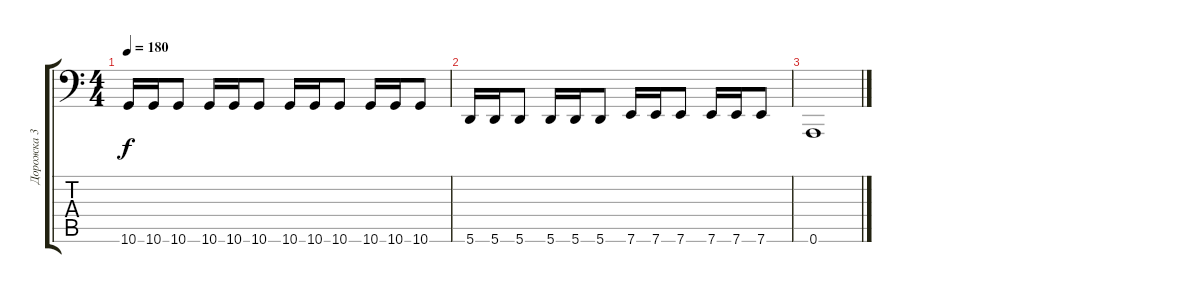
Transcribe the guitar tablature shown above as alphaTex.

\track ("Дорожка 3" "Дорожка 3") {instrument electricbasspick}
\staff {score tabs}
\tuning (B2 Gb2 D2 A1 E1 A0) {hide}
\ts (4 4)
\tempo 180
\clef f4
\ks c
10.6.16{dy f} 10.6.16 10.6.8 10.6.16 10.6.16 10.6.8 10.6.16 10.6.16 10.6.8 10.6.16 10.6.16 10.6.8 |
5.6.16 5.6.16 5.6.8 5.6.16 5.6.16 5.6.8 7.6.16 7.6.16 7.6.8 7.6.16 7.6.16 7.6.8 |
0.6.1
